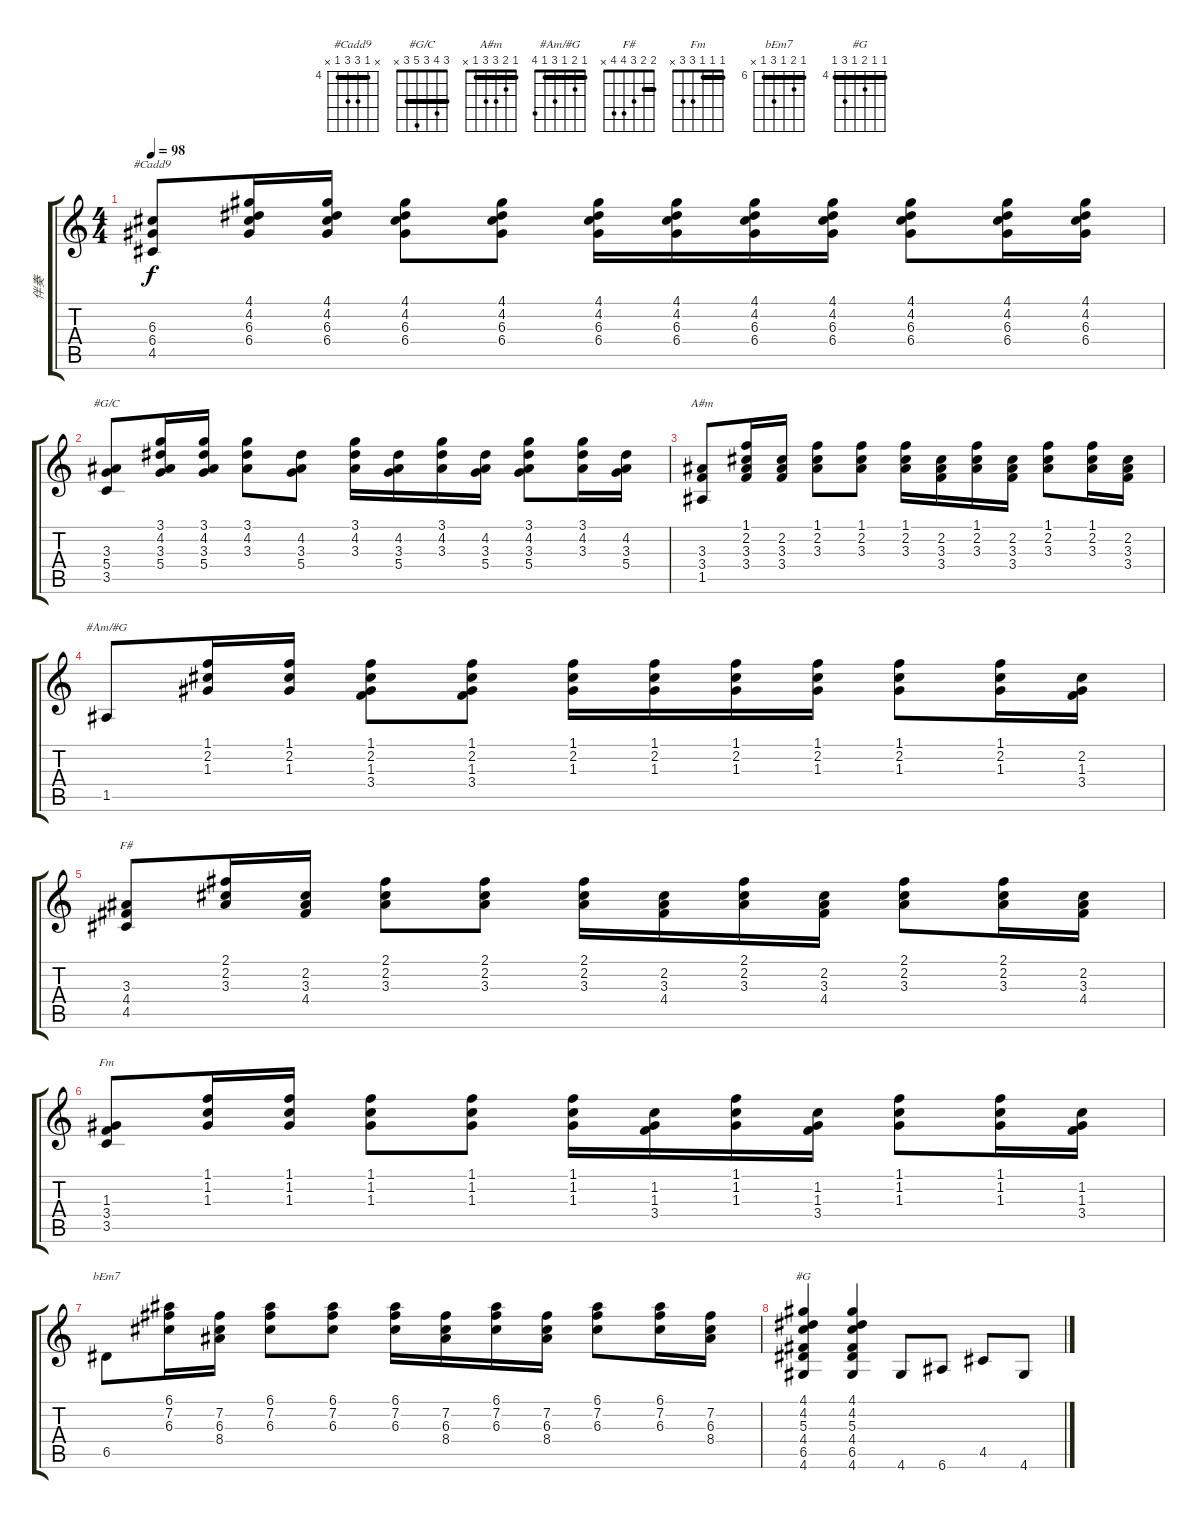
\track ("伴奏" "伴奏") {instrument acousticguitarsteel}
\staff {score tabs}
\tuning (E4 B3 G3 D3 A2 E2) {hide}
\chord ("#Cadd9" x 4 6 6 4 x) {firstfret 4 barre 4}
\chord ("#G/C" 3 4 3 5 3 x) {barre 3}
\chord ("A#m" 1 2 3 3 1 x) {barre 1}
\chord ("#Am/#G" 1 2 1 3 1 4) {barre 1}
\chord ("F#" 2 2 3 4 4 x) {barre 2}
\chord ("Fm" 1 1 1 3 3 x) {barre 1}
\chord ("bEm7" 6 7 6 8 6 x) {firstfret 6 barre 6}
\chord ("#G" 4 4 5 4 6 4) {firstfret 4 barre 4}
\ts (4 4)
\tempo 98
\clef g2
\ks c
(6.3 6.4 4.5).8{ch "#Cadd9" dy f} (4.1 4.2 6.3 6.4).16 (4.1 4.2 6.3 6.4).16 (4.1 4.2 6.3 6.4).8 (4.1 4.2 6.3 6.4).8 (4.1 4.2 6.3 6.4).16 (4.1 4.2 6.3 6.4).16 (4.1 4.2 6.3 6.4).16 (4.1 4.2 6.3 6.4).16 (4.1 4.2 6.3 6.4).8 (4.1 4.2 6.3 6.4).16 (4.1 4.2 6.3 6.4).16 |
(3.3 5.4 3.5).8{ch "#G/C"} (3.1 4.2 3.3 5.4).16 (3.1 4.2 3.3 5.4).16 (3.1 4.2 3.3).8 (4.2 3.3 5.4).8 (3.1 4.2 3.3).16 (4.2 3.3 5.4).16 (3.1 4.2 3.3).16 (4.2 3.3 5.4).16 (3.1 4.2 3.3 5.4).8 (3.1 4.2 3.3).16 (4.2 3.3 5.4).16 |
(3.3 3.4 1.5).8{ch "A#m"} (1.1 2.2 3.3 3.4).16 (2.2 3.3 3.4).16 (1.1 2.2 3.3).8 (1.1 2.2 3.3).8 (1.1 2.2 3.3).16 (2.2 3.3 3.4).16 (1.1 2.2 3.3).16 (2.2 3.3 3.4).16 (1.1 2.2 3.3).8 (1.1 2.2 3.3).16 (2.2 3.3 3.4).16 |
1.5.8{ch "#Am/#G"} (1.1 2.2 1.3).16 (1.1 2.2 1.3).16 (1.1 2.2 1.3 3.4).8 (1.1 2.2 1.3 3.4).8 (1.1 2.2 1.3).16 (1.1 2.2 1.3).16 (1.1 2.2 1.3).16 (1.1 2.2 1.3).16 (1.1 2.2 1.3).8 (1.1 2.2 1.3).16 (2.2 1.3 3.4).16 |
(3.3 4.4 4.5).8{ch "F#"} (2.1 2.2 3.3).16 (2.2 3.3 4.4).16 (2.1 2.2 3.3).8 (2.1 2.2 3.3).8 (2.1 2.2 3.3).16 (2.2 3.3 4.4).16 (2.1 2.2 3.3).16 (2.2 3.3 4.4).16 (2.1 2.2 3.3).8 (2.1 2.2 3.3).16 (2.2 3.3 4.4).16 |
(1.3 3.4 3.5).8{ch "Fm"} (1.1 1.2 1.3).16 (1.1 1.2 1.3).16 (1.1 1.2 1.3).8 (1.1 1.2 1.3).8 (1.1 1.2 1.3).16 (1.2 1.3 3.4).16 (1.1 1.2 1.3).16 (1.2 1.3 3.4).16 (1.1 1.2 1.3).8 (1.1 1.2 1.3).16 (1.2 1.3 3.4).16 |
6.5.8{ch "bEm7"} (6.1 7.2 6.3).16 (7.2 6.3 8.4).16 (6.1 7.2 6.3).8 (6.1 7.2 6.3).8 (6.1 7.2 6.3).16 (7.2 6.3 8.4).16 (6.1 7.2 6.3).16 (7.2 6.3 8.4).16 (6.1 7.2 6.3).8 (6.1 7.2 6.3).16 (7.2 6.3 8.4).16 |
(4.1 4.2 5.3 4.4 6.5 4.6).4{ch "#G"} (4.1 4.2 5.3 4.4 6.5 4.6).4 4.6.8 6.6.8 4.5.8 4.6.8
